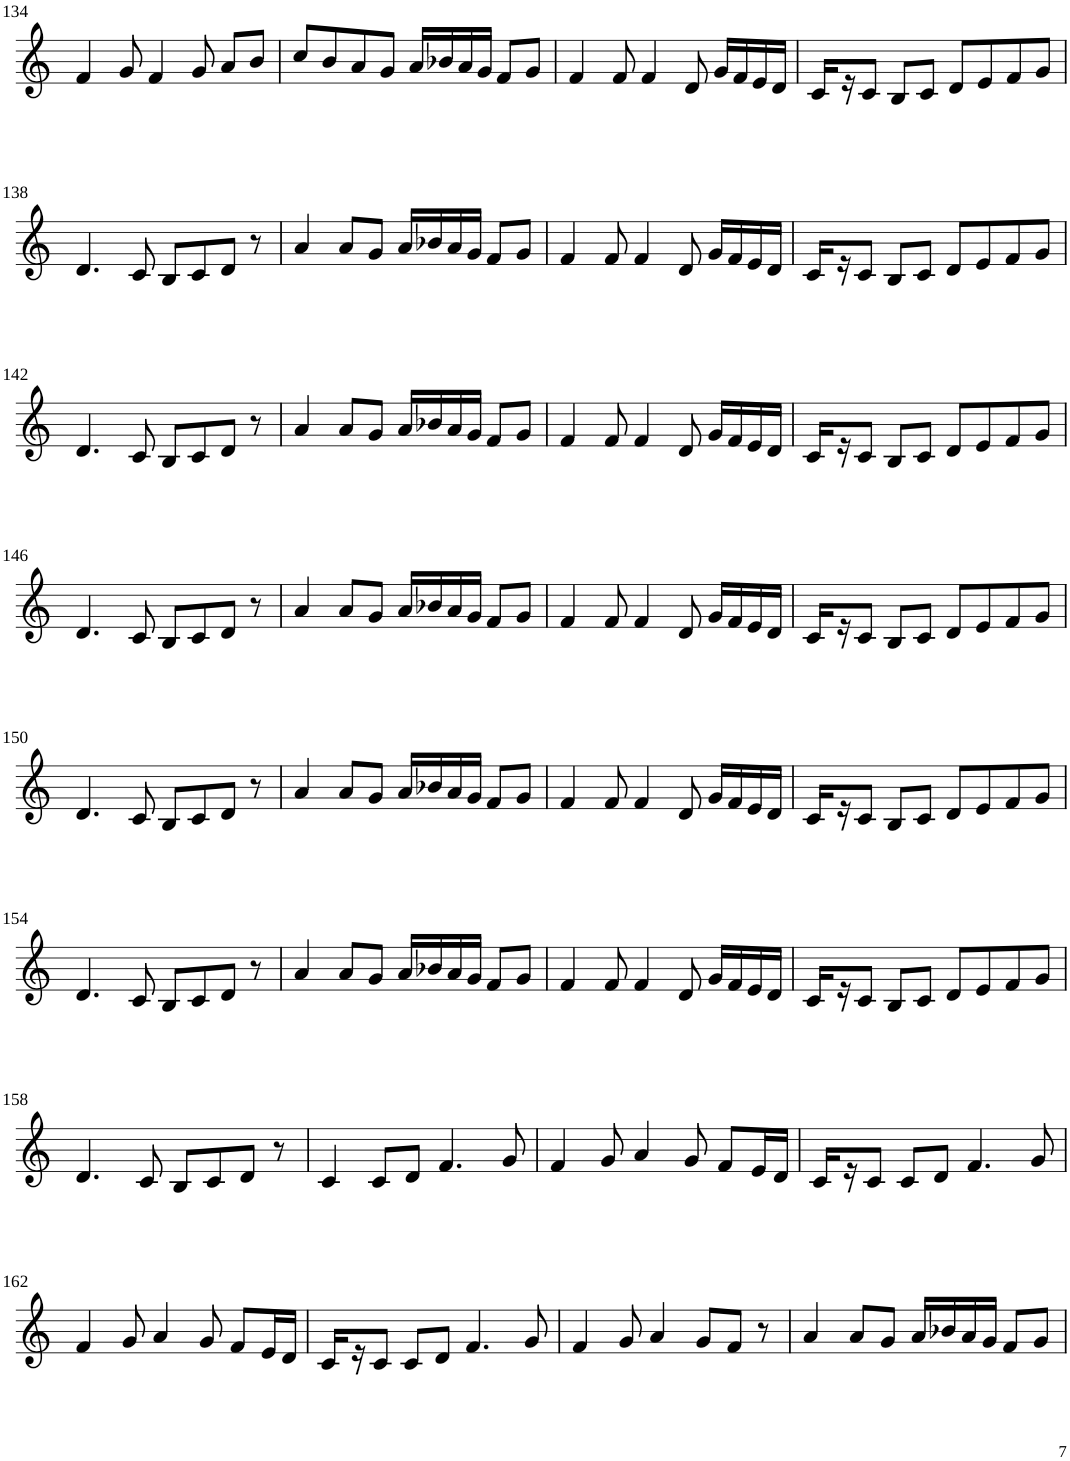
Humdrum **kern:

**kern
*part1
*staff1
*I"Violin
!!LO:PB:g=z
*clefG2
*k[]
*M4/4
=134
4f/
8g/
4f/
8g/
8a/L
8b/J
=135
8cc/L
8b/
8a/
8g/J
16a/LL
16b-X/
16a/
16g/JJ
8f/L
8g/J
=136
4f/
8f/
4f/
8d/
16g/LL
16f/
16e/
16d/JJ
=137
16c/LL
16r
8c/J
8B/L
8c/J
8d/L
8e/
8f/
8g/J
!!LO:LB:g=z
=138
4.d/
8c/
8B/L
8c/
8d/J
8r
=139
4a/
8a/L
8g/J
16a/LL
16b-X/
16a/
16g/JJ
8f/L
8g/J
=140
4f/
8f/
4f/
8d/
16g/LL
16f/
16e/
16d/JJ
=141
16c/LL
16r
8c/J
8B/L
8c/J
8d/L
8e/
8f/
8g/J
!!LO:LB:g=z
=142
4.d/
8c/
8B/L
8c/
8d/J
8r
=143
4a/
8a/L
8g/J
16a/LL
16b-X/
16a/
16g/JJ
8f/L
8g/J
=144
4f/
8f/
4f/
8d/
16g/LL
16f/
16e/
16d/JJ
=145
16c/LL
16r
8c/J
8B/L
8c/J
8d/L
8e/
8f/
8g/J
!!LO:LB:g=z
=146
4.d/
8c/
8B/L
8c/
8d/J
8r
=147
4a/
8a/L
8g/J
16a/LL
16b-X/
16a/
16g/JJ
8f/L
8g/J
=148
4f/
8f/
4f/
8d/
16g/LL
16f/
16e/
16d/JJ
=149
16c/LL
16r
8c/J
8B/L
8c/J
8d/L
8e/
8f/
8g/J
!!LO:LB:g=z
=150
4.d/
8c/
8B/L
8c/
8d/J
8r
=151
4a/
8a/L
8g/J
16a/LL
16b-X/
16a/
16g/JJ
8f/L
8g/J
=152
4f/
8f/
4f/
8d/
16g/LL
16f/
16e/
16d/JJ
=153
16c/LL
16r
8c/J
8B/L
8c/J
8d/L
8e/
8f/
8g/J
!!LO:LB:g=z
=154
4.d/
8c/
8B/L
8c/
8d/J
8r
=155
4a/
8a/L
8g/J
16a/LL
16b-X/
16a/
16g/JJ
8f/L
8g/J
=156
4f/
8f/
4f/
8d/
16g/LL
16f/
16e/
16d/JJ
=157
16c/LL
16r
8c/J
8B/L
8c/J
8d/L
8e/
8f/
8g/J
!!LO:LB:g=z
=158
4.d/
8c/
8B/L
8c/
8d/J
8r
=159
4c/
8c/L
8d/J
4.f/
8g/
=160
4f/
8g/
4a/
8g/
8f/L
16e/L
16d/JJ
=161
16c/LL
16r
8c/J
8c/L
8d/J
4.f/
8g/
!!LO:LB:g=z
=162
4f/
8g/
4a/
8g/
8f/L
16e/L
16d/JJ
=163
16c/LL
16r
8c/J
8c/L
8d/J
4.f/
8g/
=164
4f/
8g/
4a/
8g/L
8f/J
8r
=165
4a/
8a/L
8g/J
16a/LL
16b-X/
16a/
16g/JJ
8f/L
8g/J
=
*-
